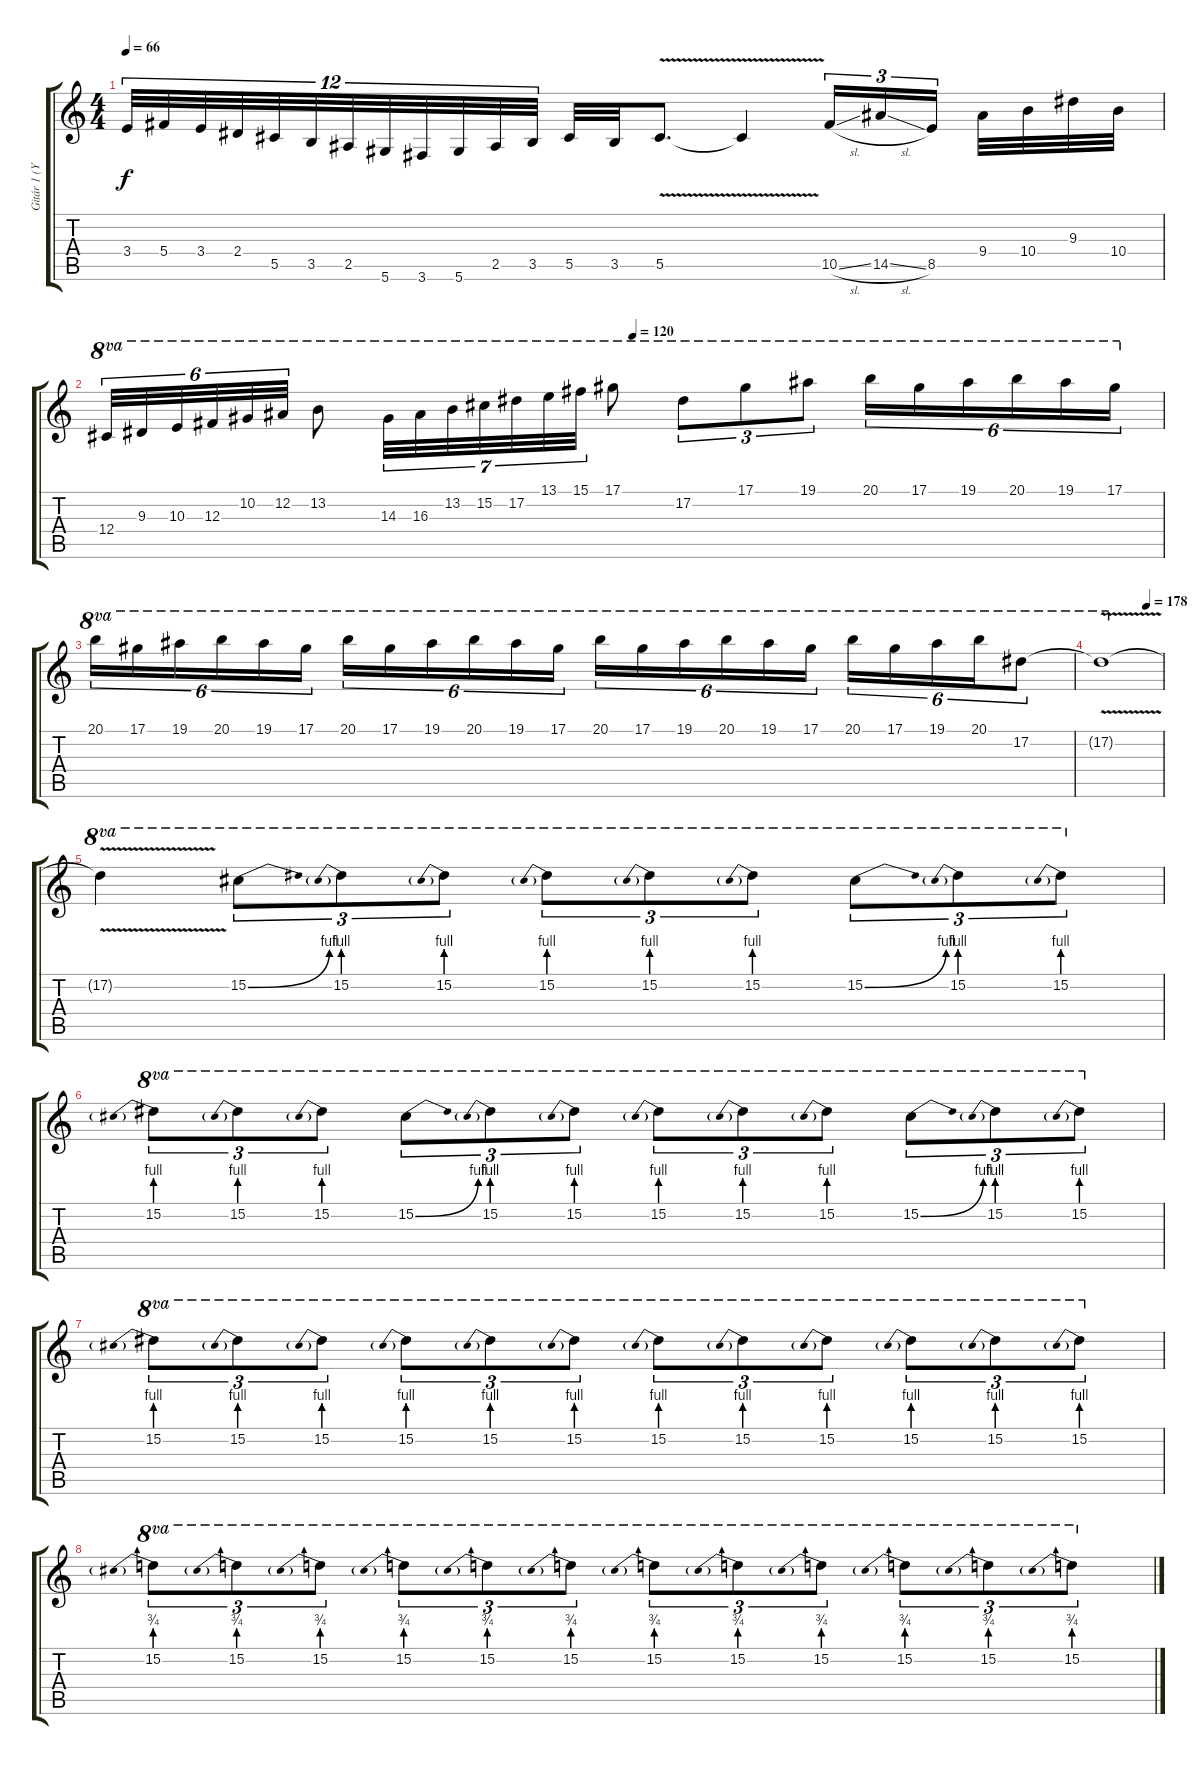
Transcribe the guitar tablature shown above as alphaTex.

\track ("Gitár 1 (Yngwie Malmsteen)" "Gitár 1 (Y") {instrument distortionguitar}
\staff {score tabs}
\tuning (Eb4 Bb3 Gb3 Db3 Ab2 Eb2) {hide}
\ts (4 4)
\tempo 66
\clef g2
\ks c
3.4.32{tu (12 8) dy f} 5.4.32{tu (12 8)} 3.4.32{tu (12 8)} 2.4.32{tu (12 8)} 5.5.32{tu (12 8)} 3.5.32{tu (12 8)} 2.5.32{tu (12 8)} 5.6.32{tu (12 8)} 3.6.32{tu (12 8)} 5.6.32{tu (12 8)} 2.5.32{tu (12 8)} 3.5.32{tu (12 8)} 5.5.32 3.5.32 5.5{v}.8{d} 5.5{t}.4 10.5{sl}.16{tu (3 2)} 14.5{sl}.16{tu (3 2)} 8.5.16{tu (3 2) beam splitsecondary} 9.4.32 10.4.32 9.3.32 10.4.32 |
\tempo (120 0.49895833333333334)
12.4.32{tu (6 4) ot 8va} 9.3.32{tu (6 4) ot 8va} 10.3.32{tu (6 4) ot 8va} 12.3.32{tu (6 4) ot 8va} 10.2.32{tu (6 4) ot 8va} 12.2.32{tu (6 4) ot 8va} 13.2.8{ot 8va} 14.3.32{tu (7 4) ot 8va} 16.3.32{tu (7 4) ot 8va} 13.2.32{tu (7 4) ot 8va} 15.2.32{tu (7 4) ot 8va} 17.2.32{tu (7 4) ot 8va} 13.1.32{tu (7 4) ot 8va} 15.1.32{tu (7 4) ot 8va} 17.1.8{ot 8va} 17.2.8{tu (3 2) ot 8va} 17.1.8{tu (3 2) ot 8va} 19.1.8{tu (3 2) ot 8va} 20.1.16{tu (6 4) ot 8va} 17.1.16{tu (6 4) ot 8va} 19.1.16{tu (6 4) ot 8va} 20.1.16{tu (6 4) ot 8va} 19.1.16{tu (6 4) ot 8va} 17.1.16{tu (6 4) ot 8va} |
20.1.16{tu (6 4) ot 8va} 17.1.16{tu (6 4) ot 8va} 19.1.16{tu (6 4) ot 8va} 20.1.16{tu (6 4) ot 8va} 19.1.16{tu (6 4) ot 8va} 17.1.16{tu (6 4) ot 8va} 20.1.16{tu (6 4) ot 8va} 17.1.16{tu (6 4) ot 8va} 19.1.16{tu (6 4) ot 8va} 20.1.16{tu (6 4) ot 8va} 19.1.16{tu (6 4) ot 8va} 17.1.16{tu (6 4) ot 8va} 20.1.16{tu (6 4) ot 8va} 17.1.16{tu (6 4) ot 8va} 19.1.16{tu (6 4) ot 8va} 20.1.16{tu (6 4) ot 8va} 19.1.16{tu (6 4) ot 8va} 17.1.16{tu (6 4) ot 8va} 20.1.16{tu (6 4) ot 8va} 17.1.16{tu (6 4) ot 8va} 19.1.16{tu (6 4) ot 8va} 20.1.16{tu (6 4) ot 8va} 17.2.8{tu (6 4) ot 8va} |
\tempo (178 0.75)
17.2{v t}.1{ot 8va} |
17.2{t}.4{ot 8va} 15.2{be (bend 0 0 60 4)}.8{tu (3 2) ot 8va} 15.2{be (prebend 0 4 60 4)}.8{tu (3 2) ot 8va} 15.2{be (prebend 0 4 60 4)}.8{tu (3 2) ot 8va} 15.2{be (prebend 0 4 60 4)}.8{tu (3 2) ot 8va} 15.2{be (prebend 0 4 60 4)}.8{tu (3 2) ot 8va} 15.2{be (prebend 0 4 60 4)}.8{tu (3 2) ot 8va} 15.2{be (bend 0 0 60 4)}.8{tu (3 2) ot 8va} 15.2{be (prebend 0 4 60 4)}.8{tu (3 2) ot 8va} 15.2{be (prebend 0 4 60 4)}.8{tu (3 2) ot 8va} |
15.2{be (prebend 0 4 60 4)}.8{tu (3 2) ot 8va} 15.2{be (prebend 0 4 60 4)}.8{tu (3 2) ot 8va} 15.2{be (prebend 0 4 60 4)}.8{tu (3 2) ot 8va} 15.2{be (bend 0 0 60 4)}.8{tu (3 2) ot 8va} 15.2{be (prebend 0 4 60 4)}.8{tu (3 2) ot 8va} 15.2{be (prebend 0 4 60 4)}.8{tu (3 2) ot 8va} 15.2{be (prebend 0 4 60 4)}.8{tu (3 2) ot 8va} 15.2{be (prebend 0 4 60 4)}.8{tu (3 2) ot 8va} 15.2{be (prebend 0 4 60 4)}.8{tu (3 2) ot 8va} 15.2{be (bend 0 0 60 4)}.8{tu (3 2) ot 8va} 15.2{be (prebend 0 4 60 4)}.8{tu (3 2) ot 8va} 15.2{be (prebend 0 4 60 4)}.8{tu (3 2) ot 8va} |
15.2{be (prebend 0 4 60 4)}.8{tu (3 2) ot 8va} 15.2{be (prebend 0 4 60 4)}.8{tu (3 2) ot 8va} 15.2{be (prebend 0 4 60 4)}.8{tu (3 2) ot 8va} 15.2{be (prebend 0 4 60 4)}.8{tu (3 2) ot 8va} 15.2{be (prebend 0 4 60 4)}.8{tu (3 2) ot 8va} 15.2{be (prebend 0 4 60 4)}.8{tu (3 2) ot 8va} 15.2{be (prebend 0 4 60 4)}.8{tu (3 2) ot 8va} 15.2{be (prebend 0 4 60 4)}.8{tu (3 2) ot 8va} 15.2{be (prebend 0 4 60 4)}.8{tu (3 2) ot 8va} 15.2{be (prebend 0 4 60 4)}.8{tu (3 2) ot 8va} 15.2{be (prebend 0 4 60 4)}.8{tu (3 2) ot 8va} 15.2{be (prebend 0 4 60 4)}.8{tu (3 2) ot 8va} |
15.2{be (prebend 0 3 60 3)}.8{tu (3 2) ot 8va} 15.2{be (prebend 0 3 60 3)}.8{tu (3 2) ot 8va} 15.2{be (prebend 0 3 60 3)}.8{tu (3 2) ot 8va} 15.2{be (prebend 0 3 60 3)}.8{tu (3 2) ot 8va} 15.2{be (prebend 0 3 60 3)}.8{tu (3 2) ot 8va} 15.2{be (prebend 0 3 60 3)}.8{tu (3 2) ot 8va} 15.2{be (prebend 0 3 60 3)}.8{tu (3 2) ot 8va} 15.2{be (prebend 0 3 60 3)}.8{tu (3 2) ot 8va} 15.2{be (prebend 0 3 60 3)}.8{tu (3 2) ot 8va} 15.2{be (prebend 0 3 60 3)}.8{tu (3 2) ot 8va} 15.2{be (prebend 0 3 60 3)}.8{tu (3 2) ot 8va} 15.2{be (prebend 0 3 60 3)}.8{tu (3 2) ot 8va}
